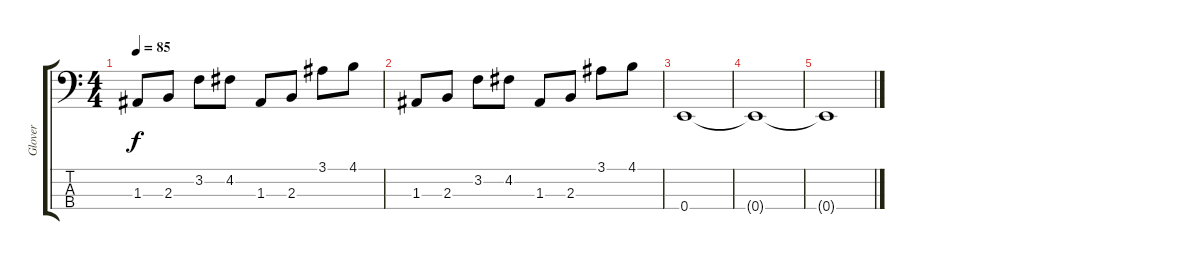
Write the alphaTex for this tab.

\track ("Glover" "Glover") {instrument electricbasspick}
\staff {score tabs}
\tuning (G2 D2 A1 E1) {hide}
\ts (4 4)
\tempo 85
\clef f4
\ks c
1.3.8{dy f} 2.3.8 3.2.8 4.2.8 1.3.8 2.3.8 3.1.8 4.1.8 |
1.3.8 2.3.8 3.2.8 4.2.8 1.3.8 2.3.8 3.1.8 4.1.8 |
0.4.1 |
0.4{t}.1 |
0.4{t}.1
